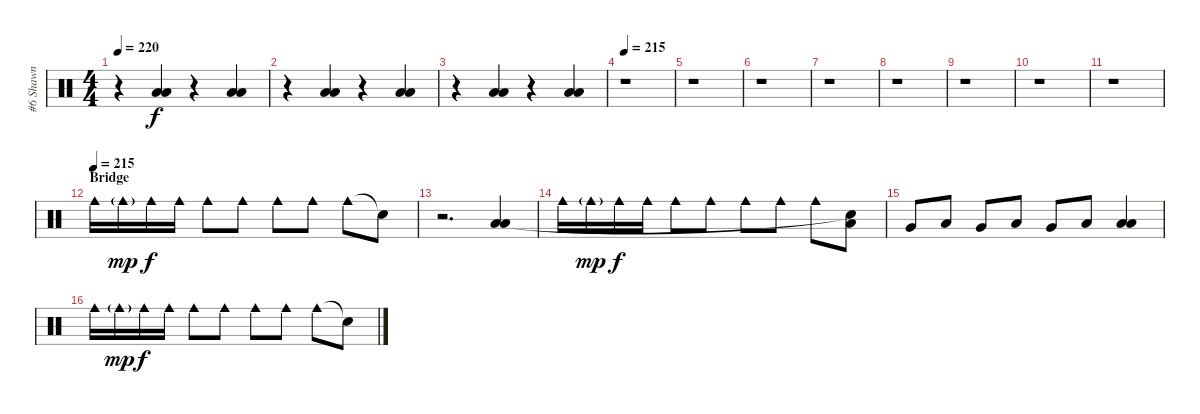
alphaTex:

\track ("#6 Shawn" "#6 Shawn") {instrument percussion}
\staff {score}
\articulation defaults
\ts (4 4)
\tempo 220
\clef neutral
\ks c
r.4{dy f} ("Low Floor Tom (hit)" "Low Floor Tom (hit)").4 r.4 ("Low Floor Tom (hit)" "Low Floor Tom (hit)").4 |
r.4 ("Low Floor Tom (hit)" "Low Floor Tom (hit)").4 r.4 ("Low Floor Tom (hit)" "Low Floor Tom (hit)").4 |
r.4 ("Low Floor Tom (hit)" "Low Floor Tom (hit)").4 r.4 ("Low Floor Tom (hit)" "Low Floor Tom (hit)").4 |
\tempo 215
r.1 |
r.1 |
r.1 |
r.1 |
r.1 |
r.1 |
r.1 |
r.1 |
\section ("" "Bridge")
\tempo (215)
"Cowbell medium (hit)".16 "Cowbell medium (hit)"{g}.16{dy mp} "Cowbell medium (hit)".16{dy f} "Cowbell medium (hit)".16 "Cowbell medium (hit)".8 "Cowbell medium (hit)".8 "Cowbell medium (hit)".8 "Cowbell medium (hit)".8 "Cowbell medium (hit)".8 "Snare (hit)"{t}.8 |
r.2{d} ("Low Floor Tom (hit)" "Low Floor Tom (hit)").4 |
"Cowbell medium (hit)".16 "Cowbell medium (hit)"{g}.16{dy mp} "Cowbell medium (hit)".16{dy f} "Cowbell medium (hit)".16 "Cowbell medium (hit)".8 "Cowbell medium (hit)".8 "Cowbell medium (hit)".8 "Cowbell medium (hit)".8 "Cowbell medium (hit)".8 ("Low Tom (hit)" "Snare (hit)"{t}).8 |
"Very Low Tom (hit)".8 "Low Tom (hit)".8 "Very Low Tom (hit)".8 "Low Tom (hit)".8 "Very Low Tom (hit)".8 "Low Tom (hit)".8 ("Low Floor Tom (hit)" "Low Floor Tom (hit)").4 |
"Cowbell medium (hit)".16 "Cowbell medium (hit)"{g}.16{dy mp} "Cowbell medium (hit)".16{dy f} "Cowbell medium (hit)".16 "Cowbell medium (hit)".8 "Cowbell medium (hit)".8 "Cowbell medium (hit)".8 "Cowbell medium (hit)".8 "Cowbell medium (hit)".8 "Snare (hit)"{t}.8
